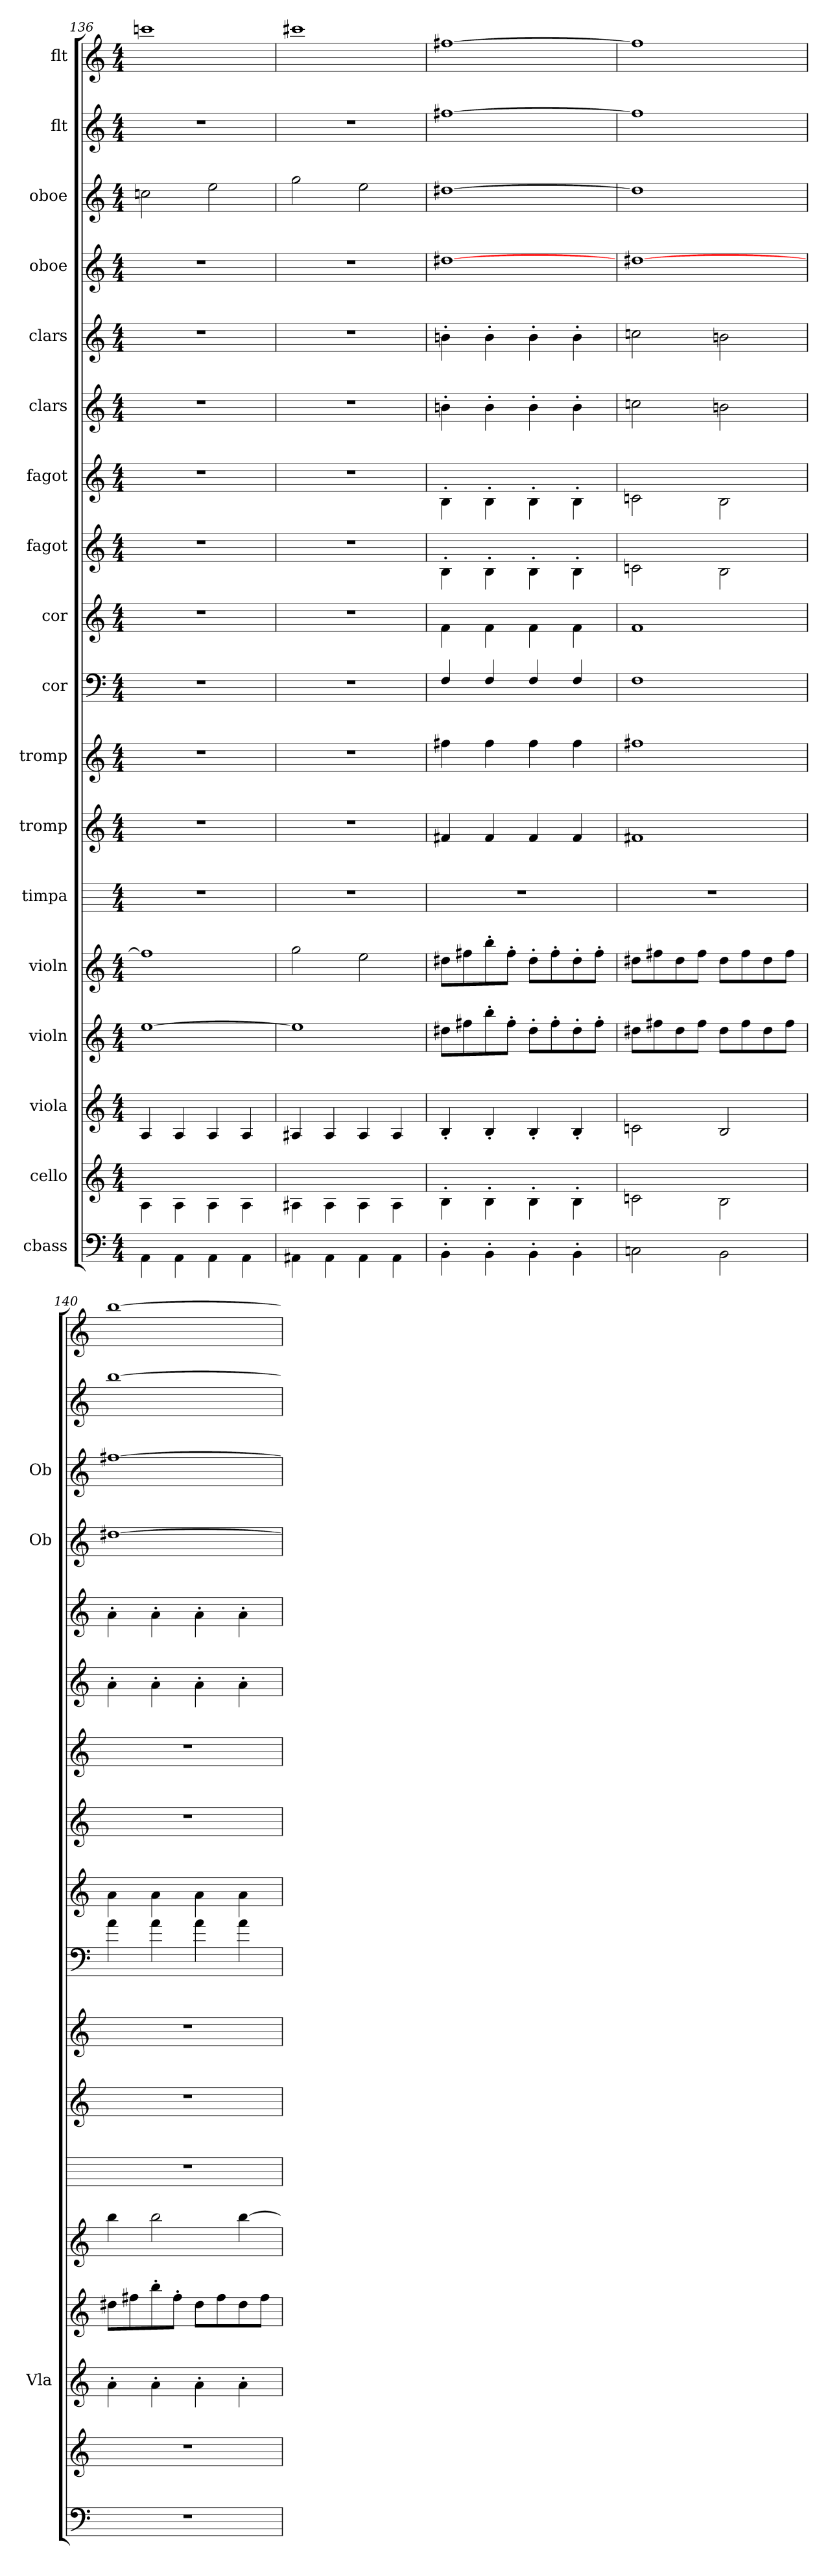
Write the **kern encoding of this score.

**kern	**kern	**kern	**kern	**kern	**kern	**kern	**kern	**kern	**kern	**kern	**kern	**kern	**kern	**kern	**kern	**kern	**kern
*part18	*part17	*part16	*part15	*part14	*part13	*part12	*part11	*part10	*part9	*part8	*part7	*part6	*part5	*part4	*part3	*part2	*part1
*staff18	*staff17	*staff16	*staff15	*staff14	*staff13	*staff12	*staff11	*staff10	*staff9	*staff8	*staff7	*staff6	*staff5	*staff4	*staff3	*staff2	*staff1
*I"cbass	*I"cello	*I"viola	*I"violn	*I"violn	*I"timpa	*I"tromp	*I"tromp	*I"cor	*I"cor	*I"fagot	*I"fagot	*I"clars	*I"clars	*I"oboe	*I"oboe	*I"flt	*I"flt
*	*	*I'Vla	*	*	*	*	*	*	*	*	*	*	*	*I'Ob	*I'Ob	*	*
*	*	*	*	*	*	*	*	*ITrd4c7	*ITrd4c7	*	*	*	*	*	*	*	*
*M4/4	*M4/4	*M4/4	*M4/4	*M4/4	*M4/4	*M4/4	*M4/4	*M4/4	*M4/4	*M4/4	*M4/4	*M4/4	*M4/4	*M4/4	*M4/4	*M4/4	*M4/4
=136	=136	=136	=136	=136	=136	=136	=136	=136	=136	=136	=136	=136	=136	=136	=136	=136	=136
4AA\	4A\	4A/	[1ee\	1ff#\]	1r	1r	1r	1r	1r	1r	1r	1r	1r	1r	2ccn\	1r	1cccn\
4AA\	4A\	4A/	.	.	.	.	.	.	.	.	.	.	.	.	.	.	.
4AA\	4A\	4A/	.	.	.	.	.	.	.	.	.	.	.	.	2ee\	.	.
4AA\	4A\	4A/	.	.	.	.	.	.	.	.	.	.	.	.	.	.	.
=137	=137	=137	=137	=137	=137	=137	=137	=137	=137	=137	=137	=137	=137	=137	=137	=137	=137
4AA#\	4A#\	4A#/	1ee\]	2gg\	1r	1r	1r	1r	1r	1r	1r	1r	1r	1r	2gg\	1r	1ccc#\
4AA#\	4A#\	4A#/	.	.	.	.	.	.	.	.	.	.	.	.	.	.	.
4AA#\	4A#\	4A#/	.	2ee\	.	.	.	.	.	.	.	.	.	.	2ee\	.	.
4AA#\	4A#\	4A#/	.	.	.	.	.	.	.	.	.	.	.	.	.	.	.
=138	=138	=138	=138	=138	=138	=138	=138	=138	=138	=138	=138	=138	=138	=138	=138	=138	=138
4BB'>\	4B'>\	4B'>/	8dd#\L	8dd#\L	1r	4f#/	4ff#\	4BB/	4B\	4B'>\	4B'>\	4bn'>\	4bn'>\	[1dd#\	[1dd#\	[1ff#\	[1ff#\
.	.	.	8ff#\	8ff#\	.	.	.	.	.	.	.	.	.	.	.	.	.
4BB'>\	4B'>\	4B'>/	8bb'>\	8bb'>\	.	4f#/	4ff#\	4BB/	4B\	4B'>\	4B'>\	4b'>\	4b'>\	.	.	.	.
.	.	.	8ff#'>\J	8ff#'>\J	.	.	.	.	.	.	.	.	.	.	.	.	.
4BB'>\	4B'>\	4B'>/	8dd#'>\L	8dd#'>\L	.	4f#/	4ff#\	4BB/	4B\	4B'>\	4B'>\	4b'>\	4b'>\	.	.	.	.
.	.	.	8ff#'>\	8ff#'>\	.	.	.	.	.	.	.	.	.	.	.	.	.
4BB'>\	4B'>\	4B'>/	8dd#'>\	8dd#'>\	.	4f#/	4ff#\	4BB/	4B\	4B'>\	4B'>\	4b'>\	4b'>\	.	.	.	.
.	.	.	8ff#'>\J	8ff#'>\J	.	.	.	.	.	.	.	.	.	.	.	.	.
=139	=139	=139	=139	=139	=139	=139	=139	=139	=139	=139	=139	=139	=139	=139	=139	=139	=139
2Cn\	2cn\	2cn\	8dd#\L	8dd#\L	1r	1f#/	1ff#\	1BB/	1B\	2cn\	2cn\	2ccn\	2ccn\	[1dd#\	1dd#\]	1ff#\]	1ff#\]
.	.	.	8ff#\	8ff#\	.	.	.	.	.	.	.	.	.	.	.	.	.
.	.	.	8dd#\	8dd#\	.	.	.	.	.	.	.	.	.	.	.	.	.
.	.	.	8ff#\J	8ff#\J	.	.	.	.	.	.	.	.	.	.	.	.	.
2BB\	2B\	2B/	8dd#\L	8dd#\L	.	.	.	.	.	2B\	2B\	2bn\	2bn\	.	.	.	.
.	.	.	8ff#\	8ff#\	.	.	.	.	.	.	.	.	.	.	.	.	.
.	.	.	8dd#\	8dd#\	.	.	.	.	.	.	.	.	.	.	.	.	.
.	.	.	8ff#\J	8ff#\J	.	.	.	.	.	.	.	.	.	.	.	.	.
=140	=140	=140	=140	=140	=140	=140	=140	=140	=140	=140	=140	=140	=140	=140	=140	=140	=140
1r	1r	4a'>\	8dd#\L	4bb\	1r	1r	1r	4d\	4d\	1r	1r	4a'>\	4a'>\	[1dd#\	[1ff#\	[1bb\	[1bb\
.	.	.	8ff#\	.	.	.	.	.	.	.	.	.	.	.	.	.	.
.	.	4a'>\	8bb'>\	2bb\	.	.	.	4d\	4d\	.	.	4a'>\	4a'>\	.	.	.	.
.	.	.	8ff#'>\J	.	.	.	.	.	.	.	.	.	.	.	.	.	.
.	.	4a'>\	8dd#\L	.	.	.	.	4d\	4d\	.	.	4a'>\	4a'>\	.	.	.	.
.	.	.	8ff#\	.	.	.	.	.	.	.	.	.	.	.	.	.	.
.	.	4a'>\	8dd#\	[4bb\	.	.	.	4d\	4d\	.	.	4a'>\	4a'>\	.	.	.	.
.	.	.	8ff#\J	.	.	.	.	.	.	.	.	.	.	.	.	.	.
=	=	=	=	=	=	=	=	=	=	=	=	=	=	=	=	=	=
*-	*-	*-	*-	*-	*-	*-	*-	*-	*-	*-	*-	*-	*-	*-	*-	*-	*-
